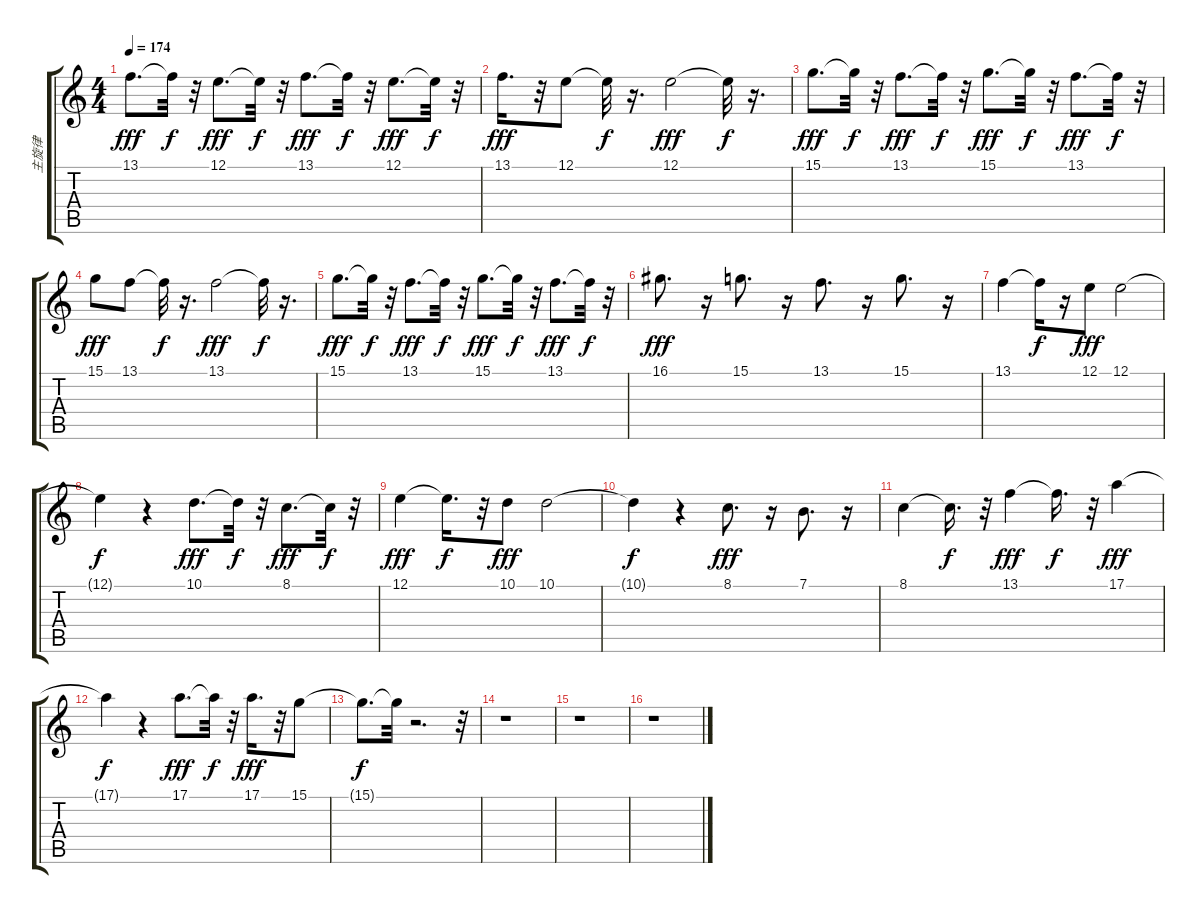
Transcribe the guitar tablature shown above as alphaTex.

\track ("主旋律" "主旋律") {instrument lead2sawtooth}
\staff {score tabs}
\tuning (E4 B3 G3 D3 A2 E2) {hide}
\ts (4 4)
\tempo 174
\clef g2
\ks c
13.1.8{d dy fff} 13.1{t}.32{dy f} r.32 12.1.8{d dy fff} 12.1{t}.32{dy f} r.32 13.1.8{d dy fff} 13.1{t}.32{dy f} r.32 12.1.8{d dy fff} 12.1{t}.32{dy f} r.32 |
13.1.16{d dy fff} r.32 12.1.8 12.1{t}.32{dy f} r.16{d} 12.1.2{dy fff} 12.1{t}.32{dy f} r.16{d} |
15.1.8{d dy fff} 15.1{t}.32{dy f} r.32 13.1.8{d dy fff} 13.1{t}.32{dy f} r.32 15.1.8{d dy fff} 15.1{t}.32{dy f} r.32 13.1.8{d dy fff} 13.1{t}.32{dy f} r.32 |
15.1.8{dy fff} 13.1.8 13.1{t}.32{dy f} r.16{d} 13.1.2{dy fff} 13.1{t}.32{dy f} r.16{d} |
15.1.8{d dy fff} 15.1{t}.32{dy f} r.32 13.1.8{d dy fff} 13.1{t}.32{dy f} r.32 15.1.8{d dy fff} 15.1{t}.32{dy f} r.32 13.1.8{d dy fff} 13.1{t}.32{dy f} r.32 |
16.1.8{d dy fff} r.16 15.1.8{d} r.16 13.1.8{d} r.16 15.1.8{d} r.16 |
13.1.4 13.1{t}.16{dy f} r.16 12.1.8{dy fff} 12.1.2 |
12.1{t}.4{dy f} r.4 10.1.8{d dy fff} 10.1{t}.32{dy f} r.32 8.1.8{d dy fff} 8.1{t}.32{dy f} r.32 |
12.1.4{dy fff} 12.1{t}.16{d dy f} r.32 10.1.8{dy fff} 10.1.2 |
10.1{t}.4{dy f} r.4 8.1.8{d dy fff} r.16 7.1.8{d} r.16 |
8.1.4 8.1{t}.16{d dy f} r.32 13.1.4{dy fff} 13.1{t}.16{d dy f} r.32 17.1.4{dy fff} |
17.1{t}.4{dy f} r.4 17.1.8{d dy fff} 17.1{t}.32{dy f} r.32 17.1.16{d dy fff} r.32 15.1.8 |
15.1{t}.8{d dy f} 15.1{t}.32 r.2{d} r.32 |
r.1 |
r.1 |
r.1
